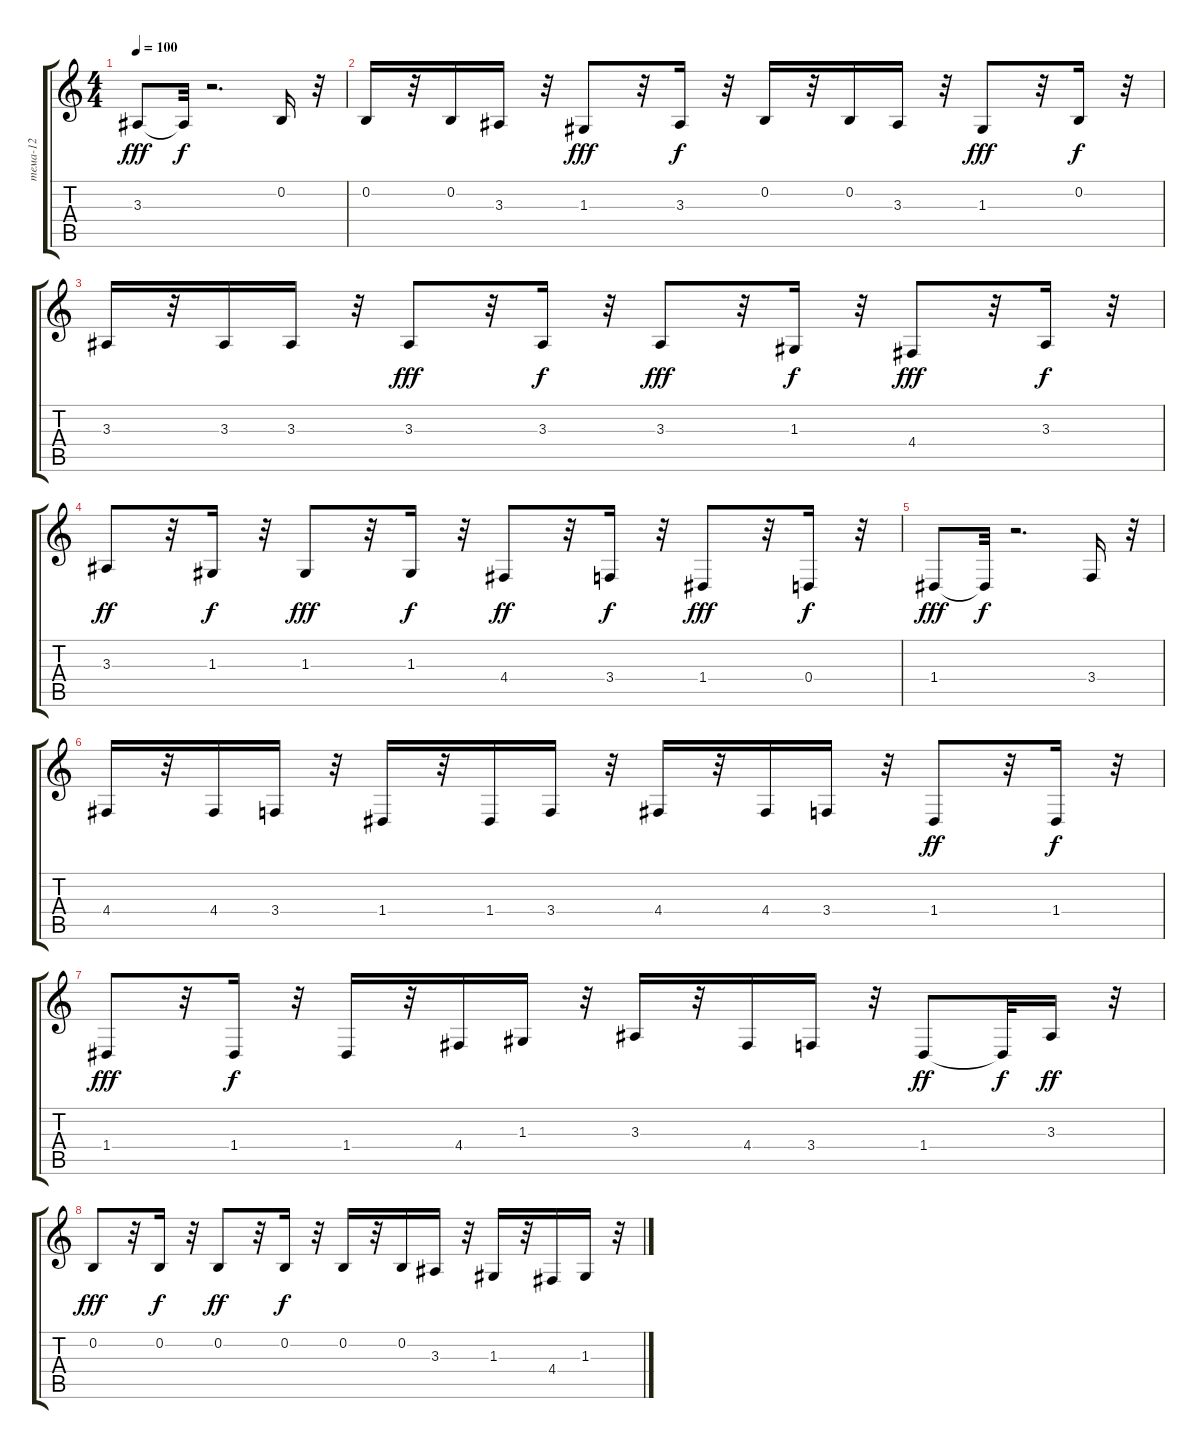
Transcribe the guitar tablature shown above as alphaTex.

\track ("тема-12" "тема-12") {instrument trumpet}
\staff {score tabs}
\tuning (E4 B3 G3 D3 A2 E2) {hide}
\ts (4 4)
\tempo 100
\clef g2
\ks c
3.3.8{dy fff} 3.3{t}.32{dy f} r.2{d} 0.2.16 r.32 |
0.2.16 r.32 0.2.16 3.3.16 r.32 1.3.8{dy fff} r.32 3.3.16{dy f} r.32 0.2.16 r.32 0.2.16 3.3.16 r.32 1.3.8{dy fff} r.32 0.2.16{dy f} r.32 |
3.3.16 r.32 3.3.16 3.3.16 r.32 3.3.8{dy fff} r.32 3.3.16{dy f} r.32 3.3.8{dy fff} r.32 1.3.16{dy f} r.32 4.4.8{dy fff} r.32 3.3.16{dy f} r.32 |
3.3.8{dy ff} r.32 1.3.16{dy f} r.32 1.3.8{dy fff} r.32 1.3.16{dy f} r.32 4.4.8{dy ff} r.32 3.4.16{dy f} r.32 1.4.8{dy fff} r.32 0.4.16{dy f} r.32 |
1.4.8{dy fff} 1.4{t}.32{dy f} r.2{d} 3.4.16 r.32 |
4.4.16 r.32 4.4.16 3.4.16 r.32 1.4.16 r.32 1.4.16 3.4.16 r.32 4.4.16 r.32 4.4.16 3.4.16 r.32 1.4.8{dy ff} r.32 1.4.16{dy f} r.32 |
1.4.8{dy fff} r.32 1.4.16{dy f} r.32 1.4.16 r.32 4.4.16 1.3.16 r.32 3.3.16 r.32 4.4.16 3.4.16 r.32 1.4.8{dy ff} 1.4{t}.32{dy f} 3.3.16{dy ff} r.32 |
0.2.8{dy fff} r.32 0.2.16{dy f} r.32 0.2.8{dy ff} r.32 0.2.16{dy f} r.32 0.2.16 r.32 0.2.16 3.3.16 r.32 1.3.16 r.32 4.4.16 1.3.16 r.32
